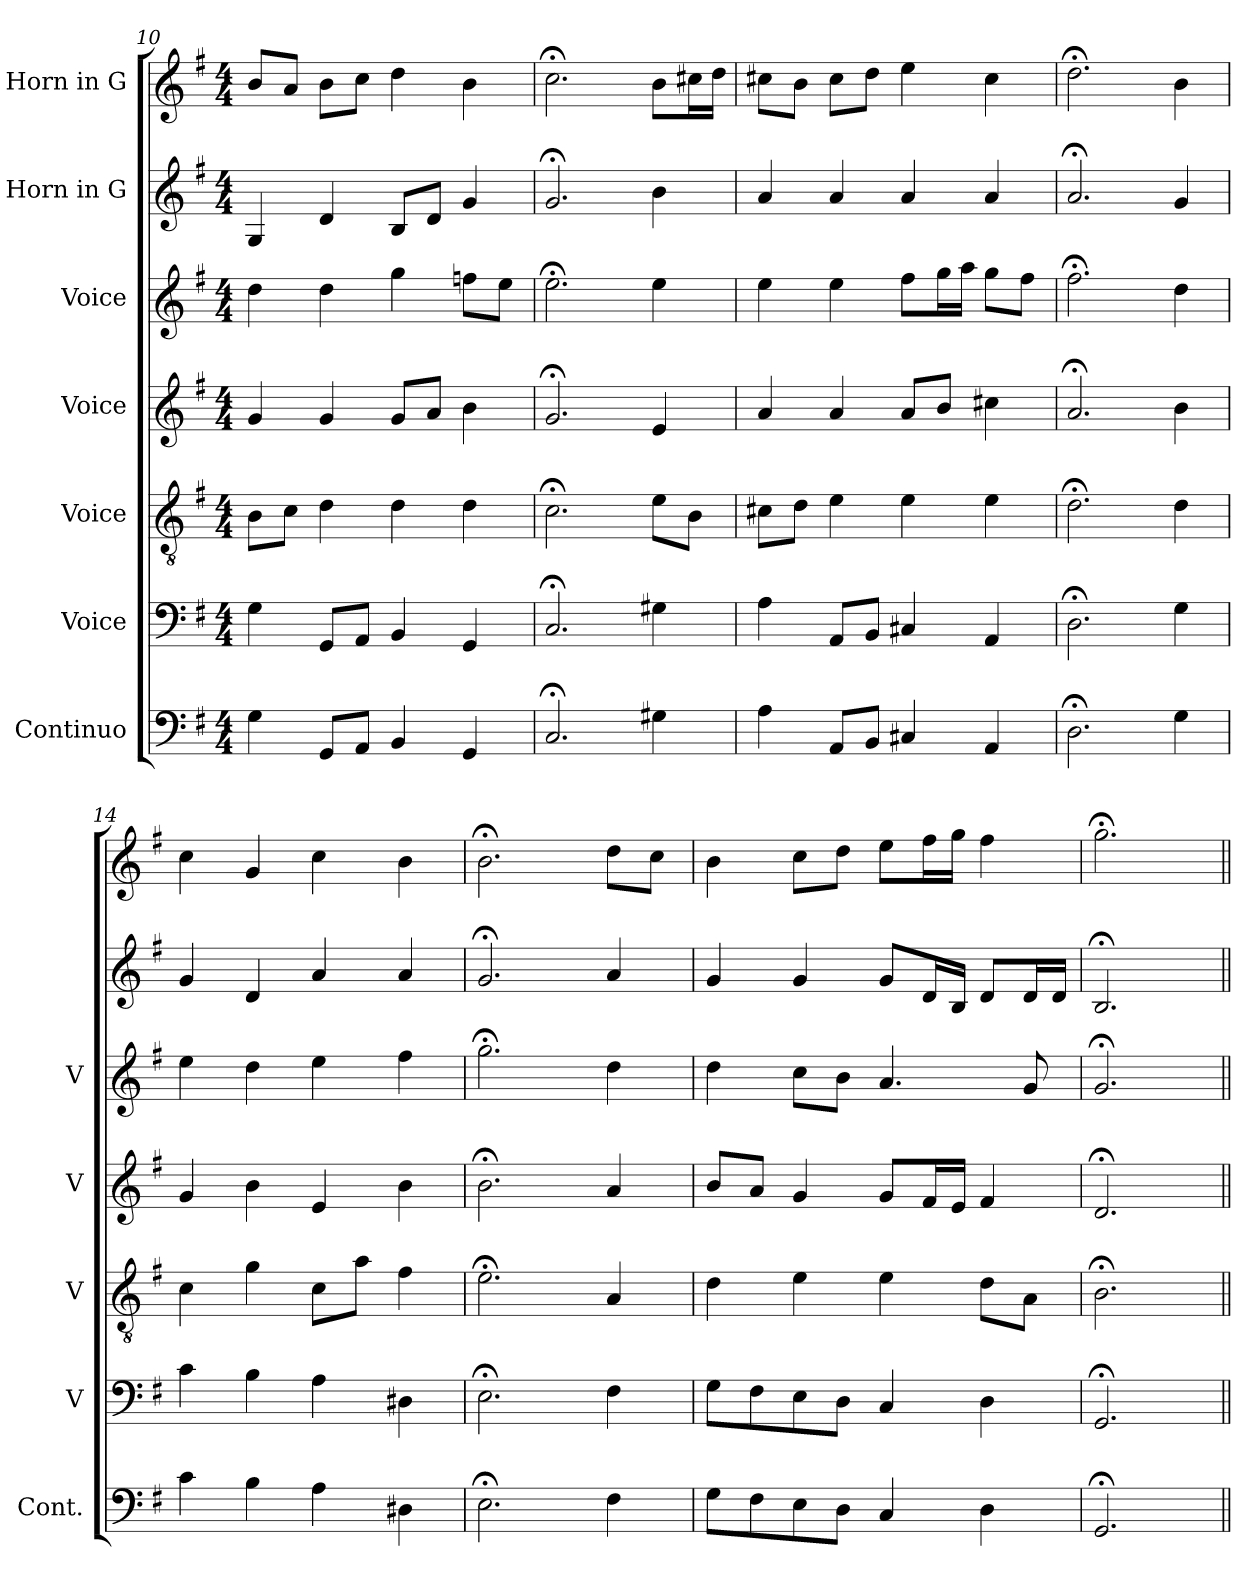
**kern	**kern	**kern	**kern	**kern	**kern	**kern
*part7	*part6	*part5	*part4	*part3	*part2	*part1
*staff7	*staff6	*staff5	*staff4	*staff3	*staff2	*staff1
*I"Continuo	*I"Voice	*I"Voice	*I"Voice	*I"Voice	*I"Horn in G	*I"Horn in G
*I'Cont.	*I'V	*I'V	*I'V	*I'V	*	*
*clefF4	*clefF4	*clefGv2	*clefG2	*clefG2	*clefG2	*clefG2
*k[f#]	*k[f#]	*k[f#]	*k[f#]	*k[f#]	*k[f#]	*k[f#]
*M4/4	*M4/4	*M4/4	*M4/4	*M4/4	*M4/4	*M4/4
=10	=10	=10	=10	=10	=10	=10
4G	4G	8BL	4g	4dd	4G	8bL
.	.	8cJ	.	.	.	8aJ
8GGL	8GGL	4d	4g	4dd	4d	8bL
8AAJ	8AAJ	.	.	.	.	8ccJ
4BB	4BB	4d	8gL	4gg	8BL	4dd
.	.	.	8aJ	.	8dJ	.
4GG	4GG	4d	4b	8ffnL	4g	4b
.	.	.	.	8eeJ	.	.
=11	=11	=11	=11	=11	=11	=11
2.C;<	2.C;<	2.c;<	2.g;<	2.ee;<	2.g;<	2.cc;<
4G#X	4G#X	8eL	4e	4ee	4b	8bL
.	.	8BJ	.	.	.	16cc#XL
.	.	.	.	.	.	16ddJJ
=12	=12	=12	=12	=12	=12	=12
4A	4A	8c#XL	4a	4ee	4a	8cc#XL
.	.	8dJ	.	.	.	8bJ
8AAL	8AAL	4e	4a	4ee	4a	8cc#L
8BBJ	8BBJ	.	.	.	.	8ddJ
4C#X	4C#X	4e	8aL	8ff#L	4a	4ee
.	.	.	8bJ	16ggL	.	.
.	.	.	.	16aaJJ	.	.
4AA	4AA	4e	4cc#X	8ggL	4a	4cc#
.	.	.	.	8ff#J	.	.
=13	=13	=13	=13	=13	=13	=13
2.D;<	2.D;<	2.d;<	2.a;<	2.ff#;<	2.a;<	2.dd;<
4G	4G	4d	4b	4dd	4g	4b
=14	=14	=14	=14	=14	=14	=14
4c	4c	4c	4g	4ee	4g	4cc
4B	4B	4g	4b	4dd	4d	4g
4A	4A	8cL	4e	4ee	4a	4cc
.	.	8aJ	.	.	.	.
4D#X	4D#X	4f#	4b	4ff#	4a	4b
=15	=15	=15	=15	=15	=15	=15
2.E;<	2.E;<	2.e;<	2.b;<	2.gg;<	2.g;<	2.b;<
4F#	4F#	4A	4a	4dd	4a	8ddL
.	.	.	.	.	.	8ccJ
=16	=16	=16	=16	=16	=16	=16
8GL	8GL	4d	8bL	4dd	4g	4b
8F#	8F#	.	8aJ	.	.	.
8E	8E	4e	4g	8ccL	4g	8ccL
8DJ	8DJ	.	.	8bJ	.	8ddJ
4C	4C	4e	8gL	4.a	8gL	8eeL
.	.	.	16f#L	.	16dL	16ff#L
.	.	.	16eJJ	.	16BJJ	16ggJJ
4D	4D	8dL	4f#	.	8dL	4ff#
.	.	8AJ	.	8g	16dL	.
.	.	.	.	.	16dJJ	.
=17	=17	=17	=17	=17	=17	=17
2.GG;<	2.GG;<	2.B;<	2.d;<	2.g;<	2.B;<	2.gg;<
=||	=||	=||	=||	=||	=||	=||
*-	*-	*-	*-	*-	*-	*-
